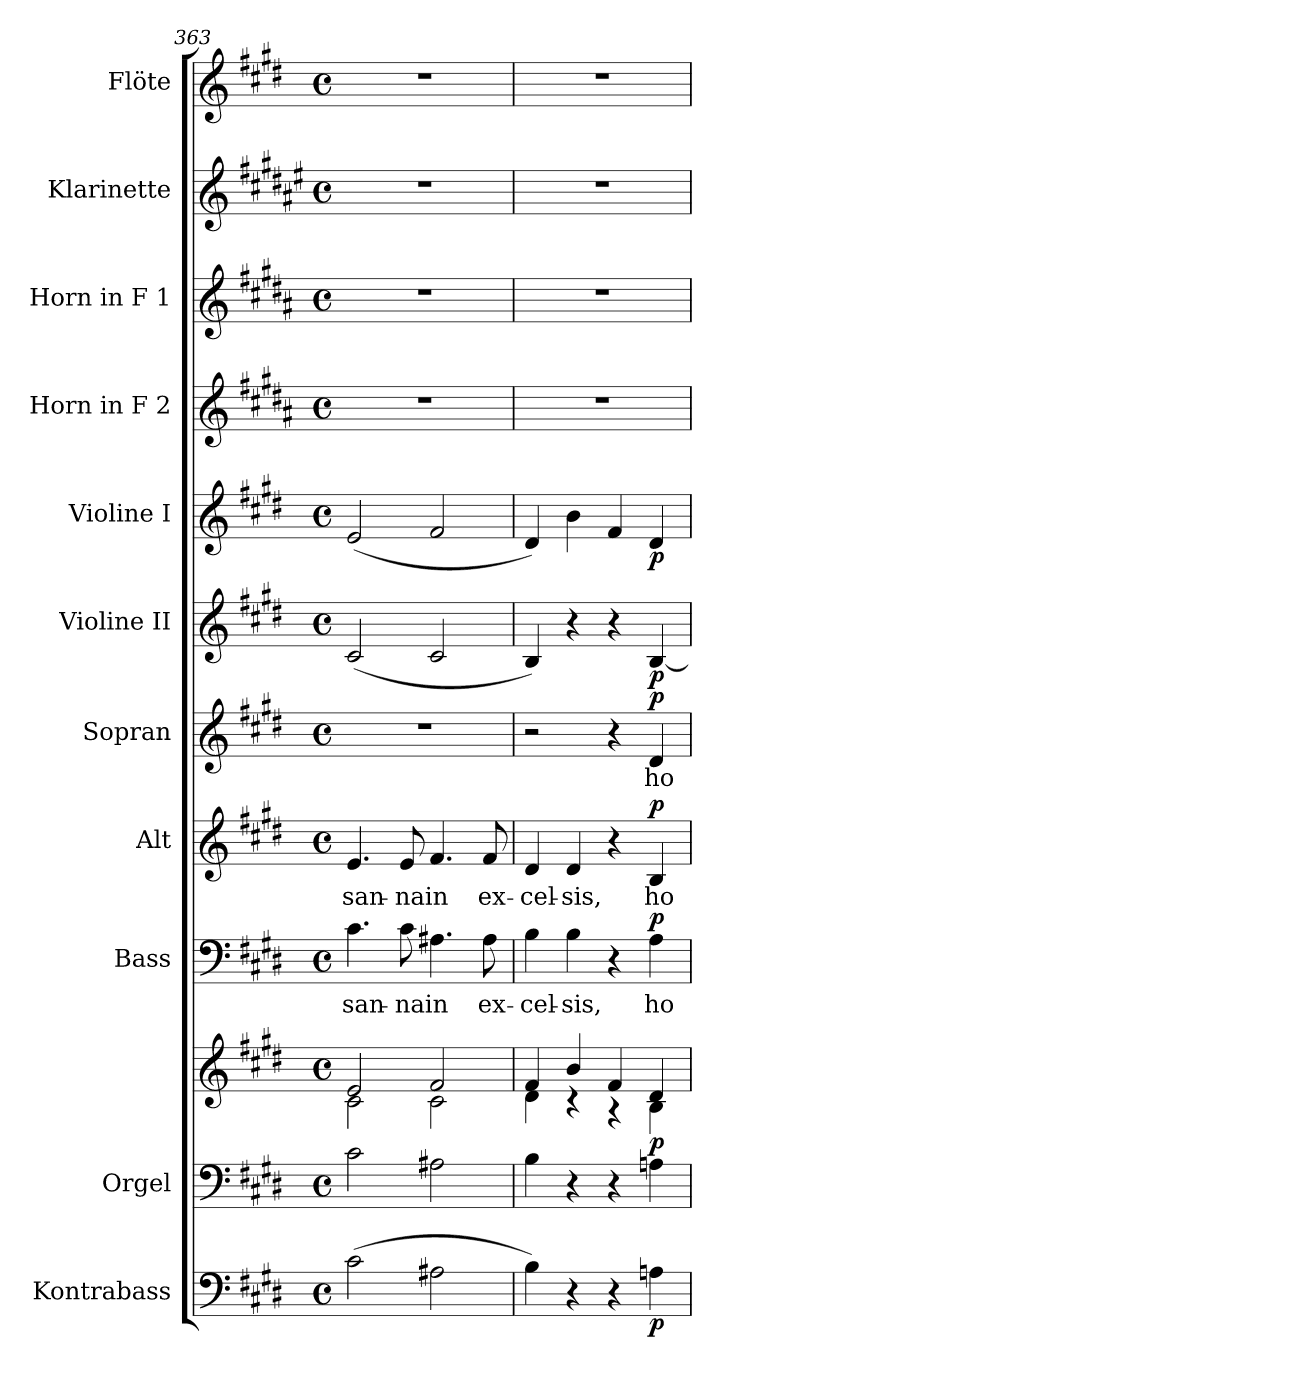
**kern	**dynam	**kern	**kern	**dynam	**kern	**text	**dynam	**kern	**text	**dynam	**kern	**text	**dynam	**kern	**dynam	**kern	**dynam	**kern	**kern	**kern	**kern
*part11	*part11	*part10	*part10	*part10	*part9	*part9	*part9	*part8	*part8	*part8	*part7	*part7	*part7	*part6	*part6	*part5	*part5	*part4	*part3	*part2	*part1
*staff12	*staff12	*staff11	*staff10	*staff10/11	*staff9	*staff9	*staff9	*staff8	*staff8	*staff8	*staff7	*staff7	*staff7	*staff6	*staff6	*staff5	*staff5	*staff4	*staff3	*staff2	*staff1
*I"Kontrabass	*	*I"Orgel	*	*	*I"Bass	*	*	*I"Alt	*	*	*I"Sopran	*	*	*I"Violine II	*	*I"Violine I	*	*I"Horn in F 2	*I"Horn in F 1	*I"Klarinette	*I"Flöte
*I'Kb.	*	*I'Org.	*	*	*I'B.	*	*	*I'A.	*	*	*I'S.	*	*	*I'Vl. II	*	*I'Vl. I	*	*	*	*I'Kl.	*I'Fl.
*clefF4	*	*clefF4	*clefG2	*	*clefF4	*	*	*clefG2	*	*	*clefG2	*	*	*clefG2	*	*clefG2	*	*clefG2	*clefG2	*clefG2	*clefG2
*ITrd7c12	*	*	*	*	*	*	*	*	*	*	*	*	*	*	*	*	*	*ITrd4c7	*ITrd4c7	*ITrd1c2	*
*k[f#c#g#d#]	*	*k[f#c#g#d#]	*k[f#c#g#d#]	*	*k[f#c#g#d#]	*	*	*k[f#c#g#d#]	*	*	*k[f#c#g#d#]	*	*	*k[f#c#g#d#]	*	*k[f#c#g#d#]	*	*k[f#c#g#d#]	*k[f#c#g#d#]	*k[f#c#g#d#]	*k[f#c#g#d#]
*E:	*	*E:	*E:	*	*E:	*	*	*E:	*	*	*E:	*	*	*E:	*	*E:	*	*E:	*E:	*E:	*E:
*M4/4	*	*M4/4	*M4/4	*	*M4/4	*	*	*M4/4	*	*	*M4/4	*	*	*M4/4	*	*M4/4	*	*M4/4	*M4/4	*M4/4	*M4/4
*met(c)	*	*met(c)	*met(c)	*	*met(c)	*	*	*met(c)	*	*	*met(c)	*	*	*met(c)	*	*met(c)	*	*met(c)	*met(c)	*met(c)	*met(c)
=363	=363	=363	=363	=363	=363	=363	=363	=363	=363	=363	=363	=363	=363	=363	=363	=363	=363	=363	=363	=363	=363
*	*	*	*^	*	*	*	*	*	*	*	*	*	*	*	*	*	*	*	*	*	*
!	!	!	!	!	!	!	!LO:LY:b	!	!	!LO:LY:b	!	!	!	!	!	!	!	!	!	!	!	!
(>2C#\	.	2c#\	2e/	2c#\	.	4.c#\	-san-	.	4.e/	-san-	.	1r	.	.	(<2c#/	.	(<2e/	.	1r	1r	1r	1r
!	!	!	!	!	!	!	!LO:LY:b	!	!	!LO:LY:b	!	!	!	!	!	!	!	!	!	!	!	!
.	.	.	.	.	.	8c#\	-na	.	8e/	-na	.	.	.	.	.	.	.	.	.	.	.	.
!	!	!	!	!	!	!	!LO:LY:b	!	!	!LO:LY:b	!	!	!	!	!	!	!	!	!	!	!	!
2AA#X\	.	2A#X\	2f#/	2c#\	.	4.A#X\	in	.	4.f#/	in	.	.	.	.	2c#/	.	2f#/	.	.	.	.	.
!	!	!	!	!	!	!	!LO:LY:b	!	!	!LO:LY:b	!	!	!	!	!	!	!	!	!	!	!	!
.	.	.	.	.	.	8A#\	ex-	.	8f#/	ex-	.	.	.	.	.	.	.	.	.	.	.	.
=364	=364	=364	=364	=364	=364	=364	=364	=364	=364	=364	=364	=364	=364	=364	=364	=364	=364	=364	=364	=364	=364	=364
!	!	!	!	!	!	!	!LO:LY:b	!	!	!LO:LY:b	!	!	!	!	!	!	!	!	!	!	!	!
4BB\)	.	4B\	4f#/	4d#\	.	4B\	-cel-	.	4d#/	-cel-	.	2r	.	.	4B/)	.	4d#/)	.	1r	1r	1r	1r
!	!	!	!	!	!	!	!LO:LY:b	!	!	!LO:LY:b	!	!	!	!	!	!	!	!	!	!	!	!
4r	.	4r	4b/	4rB	.	4B\	-sis,	.	4d#/	-sis,	.	.	.	.	4r	.	4b\	.	.	.	.	.
4r	.	4r	4f#/	4rA	.	4r	.	.	4r	.	.	4r	.	.	4r	.	4f#/	.	.	.	.	.
!	!LO:DY:b	!	!	!	!LO:DY:b	!	!LO:LY:b	!LO:DY:a	!	!LO:LY:b	!LO:DY:a	!	!LO:LY:b	!LO:DY:a	!	!LO:DY:b	!	!LO:DY:b	!	!	!	!
4AAn\	p	4An\	4d#/	4B\	p	4A\	ho-	p	4B/	ho-	p	4d#/	ho-	p	[4B/	p	4d#/	p	.	.	.	.
*	*	*	*v	*v	*	*	*	*	*	*	*	*	*	*	*	*	*	*	*	*	*	*
=	=	=	=	=	=	=	=	=	=	=	=	=	=	=	=	=	=	=	=	=	=
*-	*-	*-	*-	*-	*-	*-	*-	*-	*-	*-	*-	*-	*-	*-	*-	*-	*-	*-	*-	*-	*-
